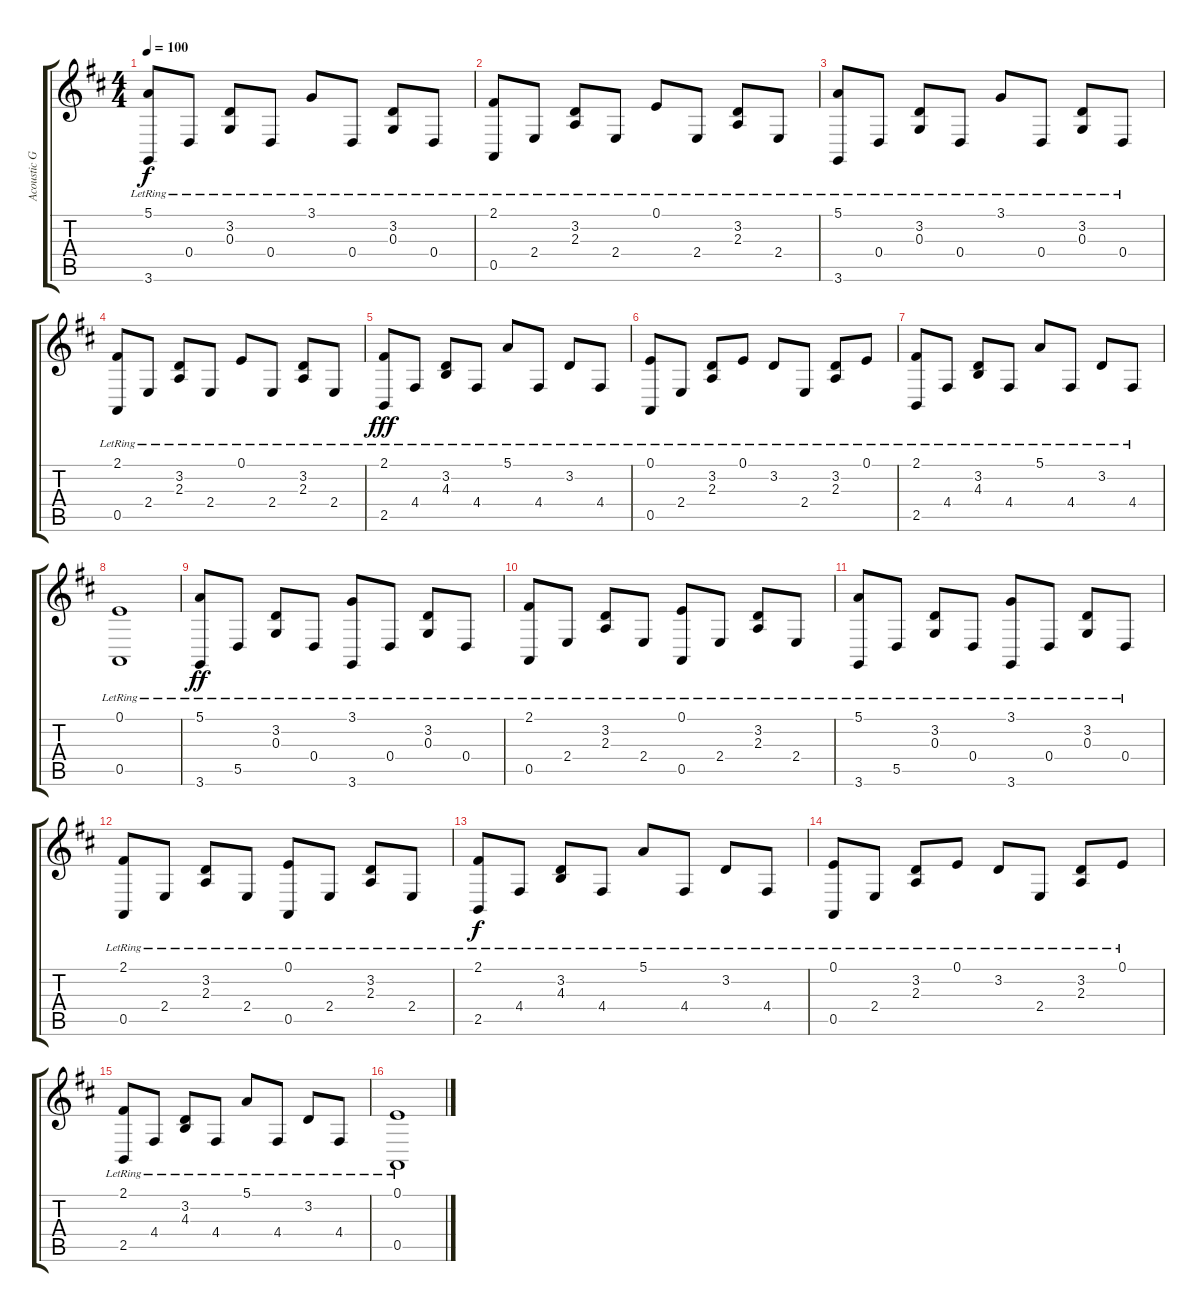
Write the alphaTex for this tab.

\track ("Acoustic Grand Piano" "Acoustic G") {instrument acousticgrandpiano}
\staff {score tabs}
\tuning (E4 B3 G3 D3 A2 E2) {hide}
\ts (4 4)
\tempo 100
\clef g2
\ks d
(5.1{lr} 3.6{lr}).8{dy f} 0.4{lr}.8 (3.2{lr} 0.3{lr}).8 0.4{lr}.8 3.1{lr}.8 0.4{lr}.8 (3.2{lr} 0.3{lr}).8 0.4{lr}.8 |
(2.1{lr} 0.5{lr}).8 2.4{lr}.8 (3.2{lr} 2.3{lr}).8 2.4{lr}.8 0.1{lr}.8 2.4{lr}.8 (3.2{lr} 2.3{lr}).8 2.4{lr}.8 |
(5.1{lr} 3.6{lr}).8 0.4{lr}.8 (3.2{lr} 0.3{lr}).8 0.4{lr}.8 3.1{lr}.8 0.4{lr}.8 (3.2{lr} 0.3{lr}).8 0.4{lr}.8 |
(2.1{lr} 0.5{lr}).8 2.4{lr}.8 (3.2{lr} 2.3{lr}).8 2.4{lr}.8 0.1{lr}.8 2.4{lr}.8 (3.2{lr} 2.3{lr}).8 2.4{lr}.8 |
(2.1{lr} 2.5{lr}).8{dy fff} 4.4{lr}.8 (3.2{lr} 4.3{lr}).8 4.4{lr}.8 5.1{lr}.8 4.4{lr}.8 3.2{lr}.8 4.4{lr}.8 |
(0.1{lr} 0.5{lr}).8 2.4{lr}.8 (3.2{lr} 2.3{lr}).8 0.1{lr}.8 3.2{lr}.8 2.4{lr}.8 (3.2{lr} 2.3{lr}).8 0.1{lr}.8 |
(2.1{lr} 2.5{lr}).8 4.4{lr}.8 (3.2{lr} 4.3{lr}).8 4.4{lr}.8 5.1{lr}.8 4.4{lr}.8 3.2{lr}.8 4.4{lr}.8 |
(0.1{lr} 0.5{lr}).1 |
(5.1{lr} 3.6{lr}).8{dy ff} 5.5{lr}.8 (3.2{lr} 0.3{lr}).8 0.4{lr}.8 (3.1{lr} 3.6{lr}).8 0.4{lr}.8 (3.2{lr} 0.3{lr}).8 0.4{lr}.8 |
(2.1{lr} 0.5{lr}).8 2.4{lr}.8 (3.2{lr} 2.3{lr}).8 2.4{lr}.8 (0.1{lr} 0.5{lr}).8 2.4{lr}.8 (3.2{lr} 2.3{lr}).8 2.4{lr}.8 |
(5.1{lr} 3.6{lr}).8 5.5{lr}.8 (3.2{lr} 0.3{lr}).8 0.4{lr}.8 (3.1{lr} 3.6{lr}).8 0.4{lr}.8 (3.2{lr} 0.3{lr}).8 0.4{lr}.8 |
(2.1{lr} 0.5{lr}).8 2.4{lr}.8 (3.2{lr} 2.3{lr}).8 2.4{lr}.8 (0.1{lr} 0.5{lr}).8 2.4{lr}.8 (3.2{lr} 2.3{lr}).8 2.4{lr}.8 |
(2.1{lr} 2.5{lr}).8{dy f} 4.4{lr}.8 (3.2{lr} 4.3{lr}).8 4.4{lr}.8 5.1{lr}.8 4.4{lr}.8 3.2{lr}.8 4.4{lr}.8 |
(0.1{lr} 0.5{lr}).8 2.4{lr}.8 (3.2{lr} 2.3{lr}).8 0.1{lr}.8 3.2{lr}.8 2.4{lr}.8 (3.2{lr} 2.3{lr}).8 0.1{lr}.8 |
(2.1{lr} 2.5{lr}).8 4.4{lr}.8 (3.2{lr} 4.3{lr}).8 4.4{lr}.8 5.1{lr}.8 4.4{lr}.8 3.2{lr}.8 4.4{lr}.8 |
(0.1{lr} 0.5{lr}).1
